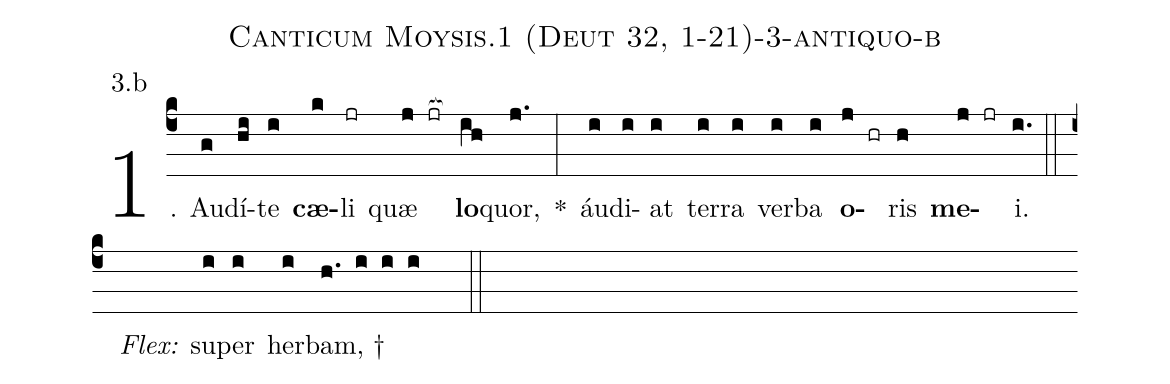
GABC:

name: Canticum Moysis.1 (Deut 32, 1-21)-3-antiquo-b;
annotation: 3.b;
%%
(c4)1. Au(g)dí(hi)te(i) <b>cæ</b>(k)li(jr) quæ(j jr[ocb:1{]) <b>lo</b>(ih[ocb:0}])quor,(j.) *(:) áu(i)di(i)at(i) ter(i)ra(i) ver(i)ba(i) <b>o</b>(j hr)ris(h) <b>me</b>(j jr)i.(i.) (::)
<i>Flex:</i>()  su(i)per(i) her(i)bam, †(h. i i i  ::)
